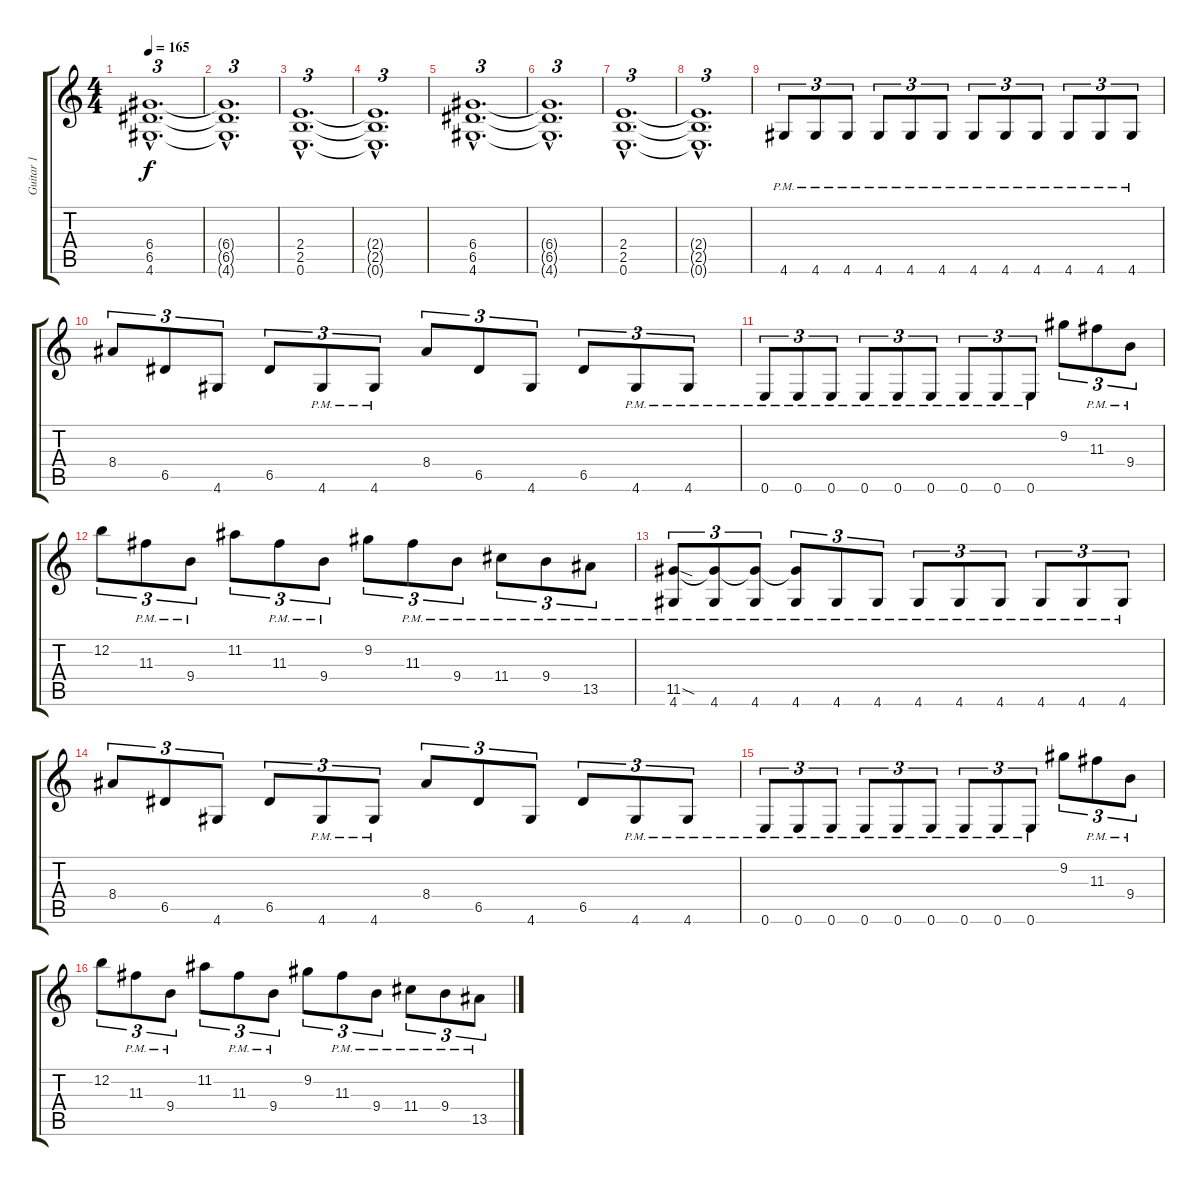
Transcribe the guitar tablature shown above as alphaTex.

\track ("Guitar 1" "Guitar 1") {instrument distortionguitar}
\staff {score tabs}
\tuning (E4 B3 G3 D3 A2 E2) {hide}
\ts (4 4)
\tempo 165
\clef g2
\ks c
(6.4{hac} 6.5{hac} 4.6{hac}).1{d tu (3 2) dy f} |
(6.4{hac t} 6.5{hac t} 4.6{hac t}).1{d tu (3 2)} |
(2.4{hac} 2.5{hac} 0.6{hac}).1{d tu (3 2)} |
(2.4{hac t} 2.5{hac t} 0.6{hac t}).1{d tu (3 2)} |
(6.4{hac} 6.5{hac} 4.6{hac}).1{d tu (3 2)} |
(6.4{hac t} 6.5{hac t} 4.6{hac t}).1{d tu (3 2)} |
(2.4{hac} 2.5{hac} 0.6{hac}).1{d tu (3 2)} |
(2.4{hac t} 2.5{hac t} 0.6{hac t}).1{d tu (3 2)} |
4.6{pm}.8{tu (3 2)} 4.6{pm}.8{tu (3 2)} 4.6{pm}.8{tu (3 2)} 4.6{pm}.8{tu (3 2)} 4.6{pm}.8{tu (3 2)} 4.6{pm}.8{tu (3 2)} 4.6{pm}.8{tu (3 2)} 4.6{pm}.8{tu (3 2)} 4.6{pm}.8{tu (3 2)} 4.6{pm}.8{tu (3 2)} 4.6{pm}.8{tu (3 2)} 4.6{pm}.8{tu (3 2)} |
8.4.8{tu (3 2)} 6.5.8{tu (3 2)} 4.6.8{tu (3 2)} 6.5.8{tu (3 2)} 4.6{pm}.8{tu (3 2)} 4.6{pm}.8{tu (3 2)} 8.4.8{tu (3 2)} 6.5.8{tu (3 2)} 4.6.8{tu (3 2)} 6.5.8{tu (3 2)} 4.6{pm}.8{tu (3 2)} 4.6{pm}.8{tu (3 2)} |
0.6{pm}.8{tu (3 2)} 0.6{pm}.8{tu (3 2)} 0.6{pm}.8{tu (3 2)} 0.6{pm}.8{tu (3 2)} 0.6{pm}.8{tu (3 2)} 0.6{pm}.8{tu (3 2)} 0.6{pm}.8{tu (3 2)} 0.6{pm}.8{tu (3 2)} 0.6{pm}.8{tu (3 2)} 9.2.8{tu (3 2)} 11.3{pm}.8{tu (3 2)} 9.4{pm}.8{tu (3 2)} |
12.2.8{tu (3 2)} 11.3{pm}.8{tu (3 2)} 9.4{pm}.8{tu (3 2)} 11.2.8{tu (3 2)} 11.3{pm}.8{tu (3 2)} 9.4{pm}.8{tu (3 2)} 9.2.8{tu (3 2)} 11.3{pm}.8{tu (3 2)} 9.4{pm}.8{tu (3 2)} 11.4{pm}.8{tu (3 2)} 9.4{pm}.8{tu (3 2)} 13.5{pm}.8{tu (3 2)} |
(11.5{sod} 4.6{pm}).8{tu (3 2)} (11.5{t} 4.6{pm}).8{tu (3 2)} (11.5{t} 4.6{pm}).8{tu (3 2)} (11.5{t} 4.6{pm}).8{tu (3 2)} 4.6{pm}.8{tu (3 2)} 4.6{pm}.8{tu (3 2)} 4.6{pm}.8{tu (3 2)} 4.6{pm}.8{tu (3 2)} 4.6{pm}.8{tu (3 2)} 4.6{pm}.8{tu (3 2)} 4.6{pm}.8{tu (3 2)} 4.6{pm}.8{tu (3 2)} |
8.4.8{tu (3 2)} 6.5.8{tu (3 2)} 4.6.8{tu (3 2)} 6.5.8{tu (3 2)} 4.6{pm}.8{tu (3 2)} 4.6{pm}.8{tu (3 2)} 8.4.8{tu (3 2)} 6.5.8{tu (3 2)} 4.6.8{tu (3 2)} 6.5.8{tu (3 2)} 4.6{pm}.8{tu (3 2)} 4.6{pm}.8{tu (3 2)} |
0.6{pm}.8{tu (3 2)} 0.6{pm}.8{tu (3 2)} 0.6{pm}.8{tu (3 2)} 0.6{pm}.8{tu (3 2)} 0.6{pm}.8{tu (3 2)} 0.6{pm}.8{tu (3 2)} 0.6{pm}.8{tu (3 2)} 0.6{pm}.8{tu (3 2)} 0.6{pm}.8{tu (3 2)} 9.2.8{tu (3 2)} 11.3{pm}.8{tu (3 2)} 9.4{pm}.8{tu (3 2)} |
12.2.8{tu (3 2)} 11.3{pm}.8{tu (3 2)} 9.4{pm}.8{tu (3 2)} 11.2.8{tu (3 2)} 11.3{pm}.8{tu (3 2)} 9.4{pm}.8{tu (3 2)} 9.2.8{tu (3 2)} 11.3{pm}.8{tu (3 2)} 9.4{pm}.8{tu (3 2)} 11.4{pm}.8{tu (3 2)} 9.4{pm}.8{tu (3 2)} 13.5{pm}.8{tu (3 2)}
